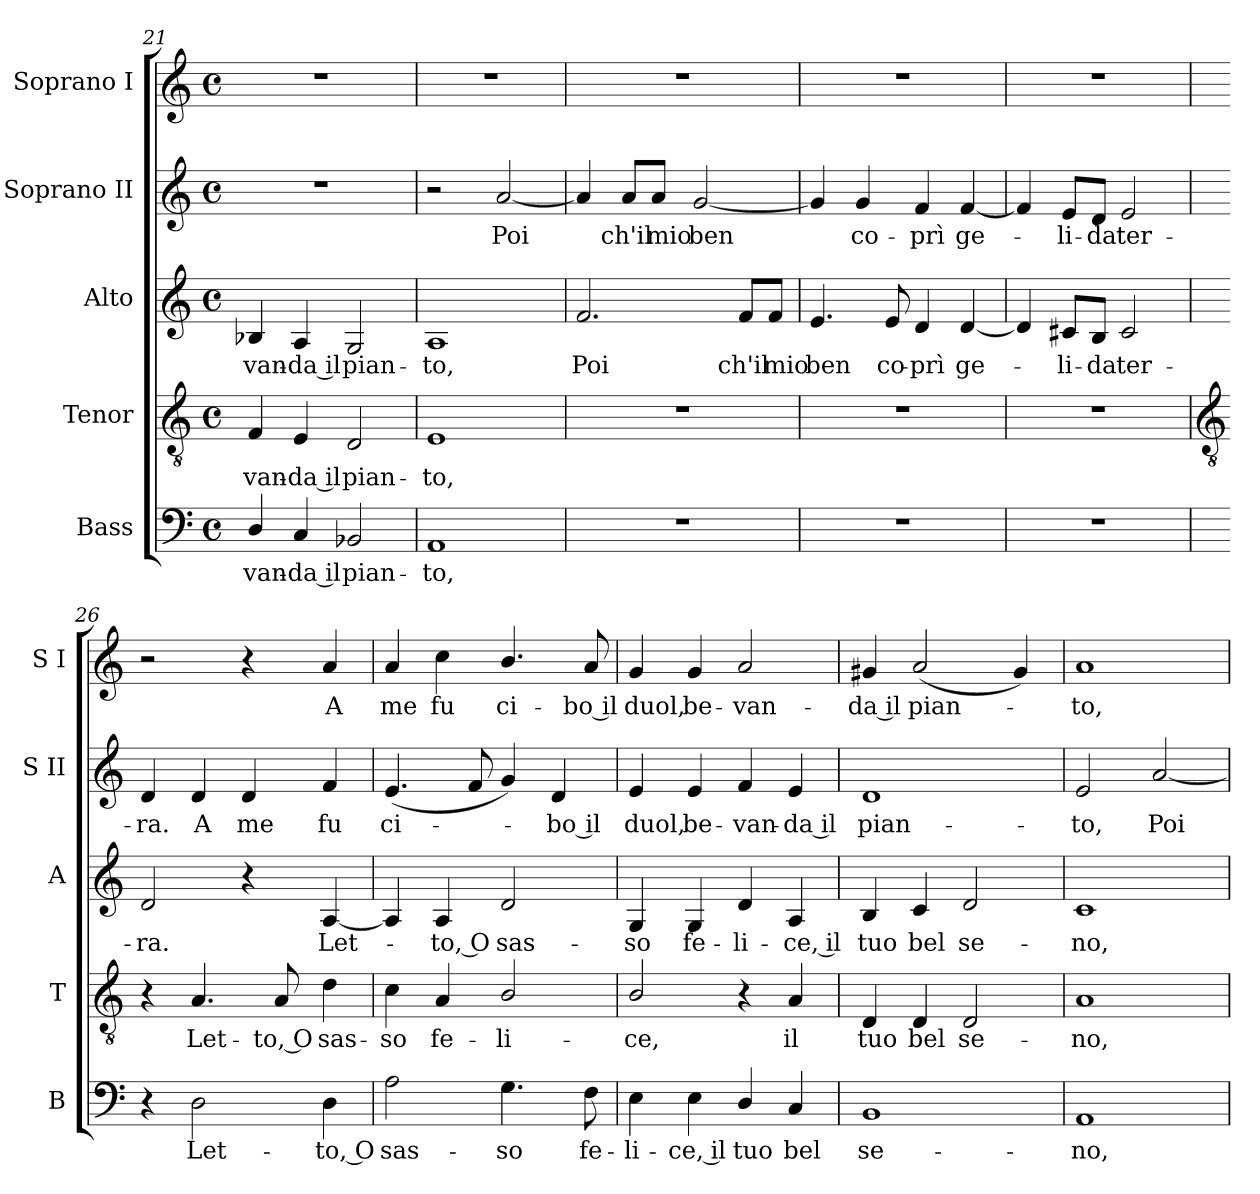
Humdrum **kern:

**kern	**text	**kern	**text	**kern	**text	**kern	**text	**kern	**text
*part5	*part5	*part4	*part4	*part3	*part3	*part2	*part2	*part1	*part1
*staff5	*staff5	*staff4	*staff4	*staff3	*staff3	*staff2	*staff2	*staff1	*staff1
*I"Bass	*	*I"Tenor	*	*I"Alto	*	*I"Soprano II	*	*I"Soprano I	*
*I'B	*	*I'T	*	*I'A	*	*I'S II	*	*I'S I	*
!!LO:LB:g=z
*clefF4	*	*clefGv2	*	*clefG2	*	*clefG2	*	*clefG2	*
*k[]	*	*k[]	*	*k[]	*	*k[]	*	*k[]	*
*C:	*	*C:	*	*C:	*	*C:	*	*C:	*
*M4/4	*	*M4/4	*	*M4/4	*	*M4/4	*	*M4/4	*
*met(c)	*	*met(c)	*	*met(c)	*	*met(c)	*	*met(c)	*
=21	=21	=21	=21	=21	=21	=21	=21	=21	=21
!	!LO:LY:b	!	!LO:LY:b	!	!LO:LY:b	!	!	!	!
4D/	-van-	4F	-van-	4B-X	-van-	1r	.	1r	.
!	!LO:LY:b	!	!LO:LY:b	!	!LO:LY:b	!	!	!	!
4C	-da il	4E	-da il	4A	-da il	.	.	.	.
!	!LO:LY:b	!	!LO:LY:b	!	!LO:LY:b	!	!	!	!
2BB-X	pian-	2D	pian-	2G	pian-	.	.	.	.
=22	=22	=22	=22	=22	=22	=22	=22	=22	=22
!	!LO:LY:b	!	!LO:LY:b	!	!LO:LY:b	!	!	!	!
1AA	-to,	1E	-to,	1A	-to,	2r	.	1r	.
!	!	!	!	!	!	!	!LO:LY:b	!	!
.	.	.	.	.	.	[2a	Poi	.	.
=23	=23	=23	=23	=23	=23	=23	=23	=23	=23
!	!	!	!	!	!LO:LY:b	!	!	!	!
1r	.	1r	.	2.f	Poi	4a]	.	1r	.
!	!	!	!	!	!	!	!LO:LY:b	!	!
.	.	.	.	.	.	8a/L	ch'il	.	.
!	!	!	!	!	!	!	!LO:LY:b	!	!
.	.	.	.	.	.	8a/J	mio	.	.
!	!	!	!	!	!	!	!LO:LY:b	!	!
.	.	.	.	.	.	[2g	ben	.	.
!	!	!	!	!	!LO:LY:b	!	!	!	!
.	.	.	.	8f/L	ch'il	.	.	.	.
!	!	!	!	!	!LO:LY:b	!	!	!	!
.	.	.	.	8f/J	mio	.	.	.	.
=24	=24	=24	=24	=24	=24	=24	=24	=24	=24
!	!	!	!	!	!LO:LY:b	!	!	!	!
1r	.	1r	.	4.e	ben	4g]	.	1r	.
!	!	!	!	!	!	!	!LO:LY:b	!	!
.	.	.	.	.	.	4g	co-	.	.
!	!	!	!	!	!LO:LY:b	!	!	!	!
.	.	.	.	8e	co-	.	.	.	.
!	!	!	!	!	!LO:LY:b	!	!LO:LY:b	!	!
.	.	.	.	4d	-prì	4f	-prì	.	.
!	!	!	!	!	!LO:LY:b	!	!LO:LY:b	!	!
.	.	.	.	[4d	ge-	[4f	ge-	.	.
=25	=25	=25	=25	=25	=25	=25	=25	=25	=25
1r	.	1r	.	4d]	.	4f]	.	1r	.
!	!	!	!	!	!LO:LY:b	!	!LO:LY:b	!	!
.	.	.	.	8c#X/L	li-	8e/L	li-	.	.
!	!	!	!	!	!LO:LY:b	!	!LO:LY:b	!	!
.	.	.	.	8B/J	-da	8d/J	-da	.	.
!	!	!	!	!	!LO:LY:b	!	!LO:LY:b	!	!
.	.	.	.	2c#	ter-	2e	ter-	.	.
!!LO:LB:g=z
=26	=26	=26	=26	=26	=26	=26	=26	=26	=26
*	*	*clefGv2	*	*	*	*	*	*	*
!	!	!	!	!	!LO:LY:b	!	!LO:LY:b	!	!
4r	.	4r	.	2d	-ra.	4d	-ra.	2r	.
!	!LO:LY:b	!	!LO:LY:b	!	!	!	!LO:LY:b	!	!
2D	Let-	4.A	Let-	.	.	4d	A	.	.
!	!	!	!	!	!	!	!LO:LY:b	!	!
.	.	.	.	4r	.	4d	me	4r	.
!	!	!	!LO:LY:b	!	!	!	!	!	!
.	.	8A	-to, O	.	.	.	.	.	.
!	!LO:LY:b	!	!LO:LY:b	!	!LO:LY:b	!	!LO:LY:b	!	!LO:LY:b
4D	-to, O	4d	sas-	[4A	Let-	4f	fu	4a	A
=27	=27	=27	=27	=27	=27	=27	=27	=27	=27
!	!LO:LY:b	!	!LO:LY:b	!	!	!	!LO:LY:b	!	!LO:LY:b
2A	sas-	4c	-so	4A]	.	(<4.e	ci-	4a	me
!	!	!	!LO:LY:b	!	!LO:LY:b	!	!	!	!LO:LY:b
.	.	4A	fe-	4A	to, O	.	.	4cc	fu
.	.	.	.	.	.	8f	.	.	.
!	!LO:LY:b	!	!LO:LY:b	!	!LO:LY:b	!	!	!	!LO:LY:b
4.G	-so	2B/	-li-	2d	sas-	4g)	.	4.b/	ci-
!	!	!	!	!	!	!	!LO:LY:b	!	!
.	.	.	.	.	.	4d	bo il	.	.
!	!LO:LY:b	!	!	!	!	!	!	!	!LO:LY:b
8F	fe-	.	.	.	.	.	.	8a	-bo il
=28	=28	=28	=28	=28	=28	=28	=28	=28	=28
!	!LO:LY:b	!	!LO:LY:b	!	!LO:LY:b	!	!LO:LY:b	!	!LO:LY:b
4E	-li-	2B/	-ce,	4G	-so	4e	duol,	4g	duol,
!	!LO:LY:b	!	!	!	!LO:LY:b	!	!LO:LY:b	!	!LO:LY:b
4E	-ce, il	.	.	4G	fe-	4e	be-	4g	be-
!	!LO:LY:b	!	!	!	!LO:LY:b	!	!LO:LY:b	!	!LO:LY:b
4D/	tuo	4r	.	4d	-li-	4f	-van-	2a	-van-
!	!LO:LY:b	!	!LO:LY:b	!	!LO:LY:b	!	!LO:LY:b	!	!
4C	bel	4A	il	4A	-ce, il	4e	-da il	.	.
=29	=29	=29	=29	=29	=29	=29	=29	=29	=29
!	!LO:LY:b	!	!LO:LY:b	!	!LO:LY:b	!	!LO:LY:b	!	!LO:LY:b
1BB	se-	4D	tuo	4B	tuo	1d	pian-	4g#X	-da il
!	!	!	!LO:LY:b	!	!LO:LY:b	!	!	!	!LO:LY:b
.	.	4D	bel	4c	bel	.	.	(<2a	pian-
!	!	!	!LO:LY:b	!	!LO:LY:b	!	!	!	!
.	.	2D	se-	2d	se-	.	.	.	.
.	.	.	.	.	.	.	.	4g#)	.
=30	=30	=30	=30	=30	=30	=30	=30	=30	=30
!	!LO:LY:b	!	!LO:LY:b	!	!LO:LY:b	!	!LO:LY:b	!	!LO:LY:b
1AA	-no,	1A	-no,	1c	-no,	2e	-to,	1a	to,
!	!	!	!	!	!	!	!LO:LY:b	!	!
.	.	.	.	.	.	[2a	Poi	.	.
=	=	=	=	=	=	=	=	=	=
*-	*-	*-	*-	*-	*-	*-	*-	*-	*-
